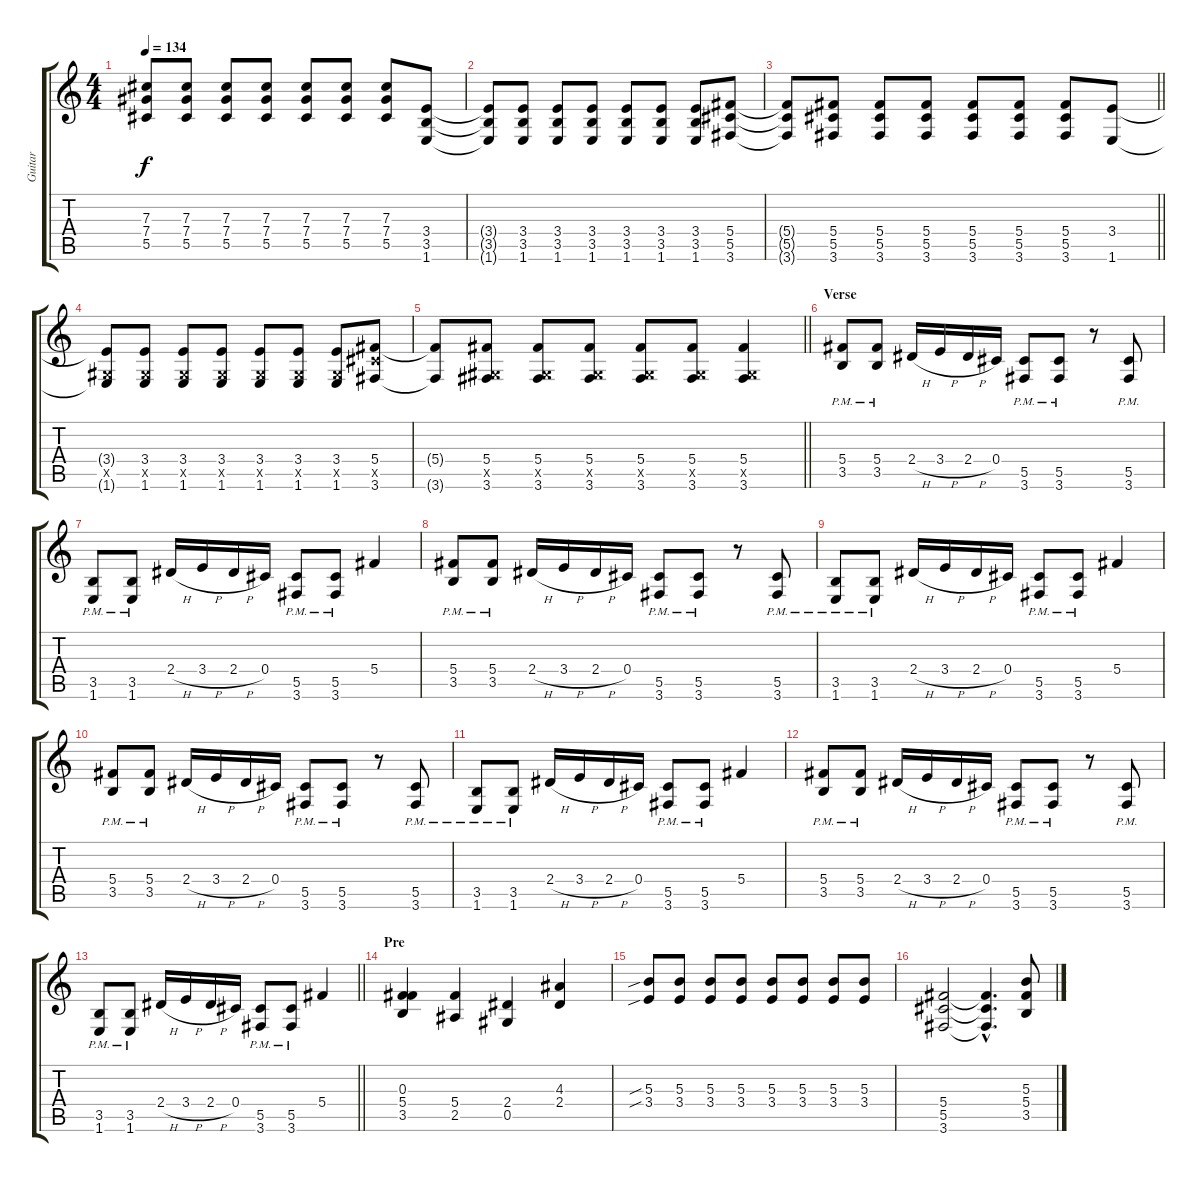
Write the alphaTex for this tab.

\track ("Guitar" "Guitar") {instrument distortionguitar}
\staff {score tabs}
\tuning (Eb4 Bb3 Gb3 Db3 Ab2 Eb2) {hide}
\ts (4 4)
\tempo 134
\clef g2
\ks c
(7.3{t} 7.4{t} 5.5{t}).8{dy f} (7.3 7.4 5.5).8 (7.3 7.4 5.5).8 (7.3 7.4 5.5).8 (7.3 7.4 5.5).8 (7.3 7.4 5.5).8 (7.3 7.4 5.5).8 (3.4 3.5 1.6).8 |
(3.4{t} 3.5{t} 1.6{t}).8 (3.4 3.5 1.6).8 (3.4 3.5 1.6).8 (3.4 3.5 1.6).8 (3.4 3.5 1.6).8 (3.4 3.5 1.6).8 (3.4 3.5 1.6).8 (5.4 5.5 3.6).8 |
\barLineRight lightlight
(5.4{t} 5.5{t} 3.6{t}).8 (5.4 5.5 3.6).8 (5.4 5.5 3.6).8 (5.4 5.5 3.6).8 (5.4 5.5 3.6).8 (5.4 5.5 3.6).8 (5.4 5.5 3.6).8 (3.4 1.6).8 |
(3.4{t} 0.5{x} 1.6{t}).8 (3.4 0.5{x} 1.6).8 (3.4 0.5{x} 1.6).8 (3.4 0.5{x} 1.6).8 (3.4 0.5{x} 1.6).8 (3.4 0.5{x} 1.6).8 (3.4 0.5{x} 1.6).8 (5.4 5.5{x} 3.6).8 |
\barLineRight lightlight
(5.4{t} 3.6{t}).8 (5.4 0.5{x} 3.6).8 (5.4 0.5{x} 3.6).8 (5.4 0.5{x} 3.6).8 (5.4 0.5{x} 3.6).8 (5.4 0.5{x} 3.6).8 (5.4 0.5{x} 3.6).4 |
\section ("" "Verse")
(5.4{pm} 3.5{pm}).8 (5.4{pm} 3.5{pm}).8 2.4{h}.16 3.4{h}.16 2.4{h}.16 0.4.16 (5.5{pm} 3.6{pm}).8 (5.5{pm} 3.6{pm}).8 r.8 (5.5{pm} 3.6{pm}).8 |
(3.5{pm} 1.6{pm}).8 (3.5{pm} 1.6{pm}).8 2.4{h}.16 3.4{h}.16 2.4{h}.16 0.4.16 (5.5{pm} 3.6{pm}).8 (5.5{pm} 3.6{pm}).8 5.4.4 |
(5.4{pm} 3.5{pm}).8 (5.4{pm} 3.5{pm}).8 2.4{h}.16 3.4{h}.16 2.4{h}.16 0.4.16 (5.5{pm} 3.6{pm}).8 (5.5{pm} 3.6{pm}).8 r.8 (5.5{pm} 3.6{pm}).8 |
(3.5{pm} 1.6{pm}).8 (3.5{pm} 1.6{pm}).8 2.4{h}.16 3.4{h}.16 2.4{h}.16 0.4.16 (5.5{pm} 3.6{pm}).8 (5.5{pm} 3.6{pm}).8 5.4.4 |
(5.4{pm} 3.5{pm}).8 (5.4{pm} 3.5{pm}).8 2.4{h}.16 3.4{h}.16 2.4{h}.16 0.4.16 (5.5{pm} 3.6{pm}).8 (5.5{pm} 3.6{pm}).8 r.8 (5.5{pm} 3.6{pm}).8 |
(3.5{pm} 1.6{pm}).8 (3.5{pm} 1.6{pm}).8 2.4{h}.16 3.4{h}.16 2.4{h}.16 0.4.16 (5.5{pm} 3.6{pm}).8 (5.5{pm} 3.6{pm}).8 5.4.4 |
(5.4{pm} 3.5{pm}).8 (5.4{pm} 3.5{pm}).8 2.4{h}.16 3.4{h}.16 2.4{h}.16 0.4.16 (5.5{pm} 3.6{pm}).8 (5.5{pm} 3.6{pm}).8 r.8 (5.5{pm} 3.6{pm}).8 |
\barLineRight lightlight
(3.5{pm} 1.6{pm}).8 (3.5{pm} 1.6{pm}).8 2.4{h}.16 3.4{h}.16 2.4{h}.16 0.4.16 (5.5{pm} 3.6{pm}).8 (5.5{pm} 3.6{pm}).8 5.4.4 |
\section ("" "Pre")
(0.3 5.4 3.5).4 (5.4 2.5).4 (2.4 0.5).4 (4.3 2.4).4 |
(5.3{sib} 3.4{sib}).8 (5.3 3.4).8 (5.3 3.4).8 (5.3 3.4).8 (5.3 3.4).8 (5.3 3.4).8 (5.3 3.4).8 (5.3 3.4).8 |
(5.4 5.5 3.6).2 (5.4{hac t} 5.5{hac t} 3.6{hac t}).4{d} (5.3 5.4 3.5).8
